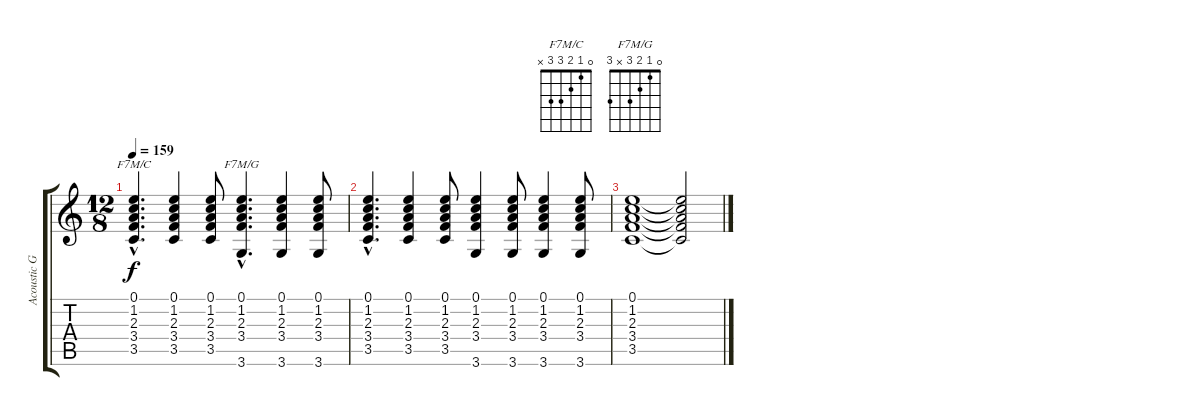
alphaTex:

\track ("Acoustic Guitar" "Acoustic G") {instrument acousticguitarsteel}
\staff {score tabs}
\tuning (E4 B3 G3 D3 A2 E2) {hide}
\chord ("F7M/C" 0 1 2 3 3 x)
\chord ("F7M/G" 0 1 2 3 x 3)
\ts (12 8)
\tempo 159
\clef g2
\ks c
(0.1{hac} 1.2{hac} 2.3{hac} 3.4{hac} 3.5{hac}).4{d ch "F7M/C" dy f} (0.1 1.2 2.3 3.4 3.5).4 (0.1 1.2 2.3 3.4 3.5).8 (0.1{hac} 1.2{hac} 2.3{hac} 3.4{hac} 3.6{hac}).4{d ch "F7M/G"} (0.1 1.2 2.3 3.4 3.6).4 (0.1 1.2 2.3 3.4 3.6).8 |
(0.1{hac} 1.2{hac} 2.3{hac} 3.4{hac} 3.5{hac}).4{d} (0.1 1.2 2.3 3.4 3.5).4 (0.1 1.2 2.3 3.4 3.5).8 (0.1 1.2 2.3 3.4 3.6).4 (0.1 1.2 2.3 3.4 3.6).8 (0.1 1.2 2.3 3.4 3.6).4 (0.1 1.2 2.3 3.4 3.6).8 |
(0.1 1.2 2.3 3.4 3.5).1 (0.1{t} 1.2{t} 2.3{t} 3.4{t} 3.5{t}).2
